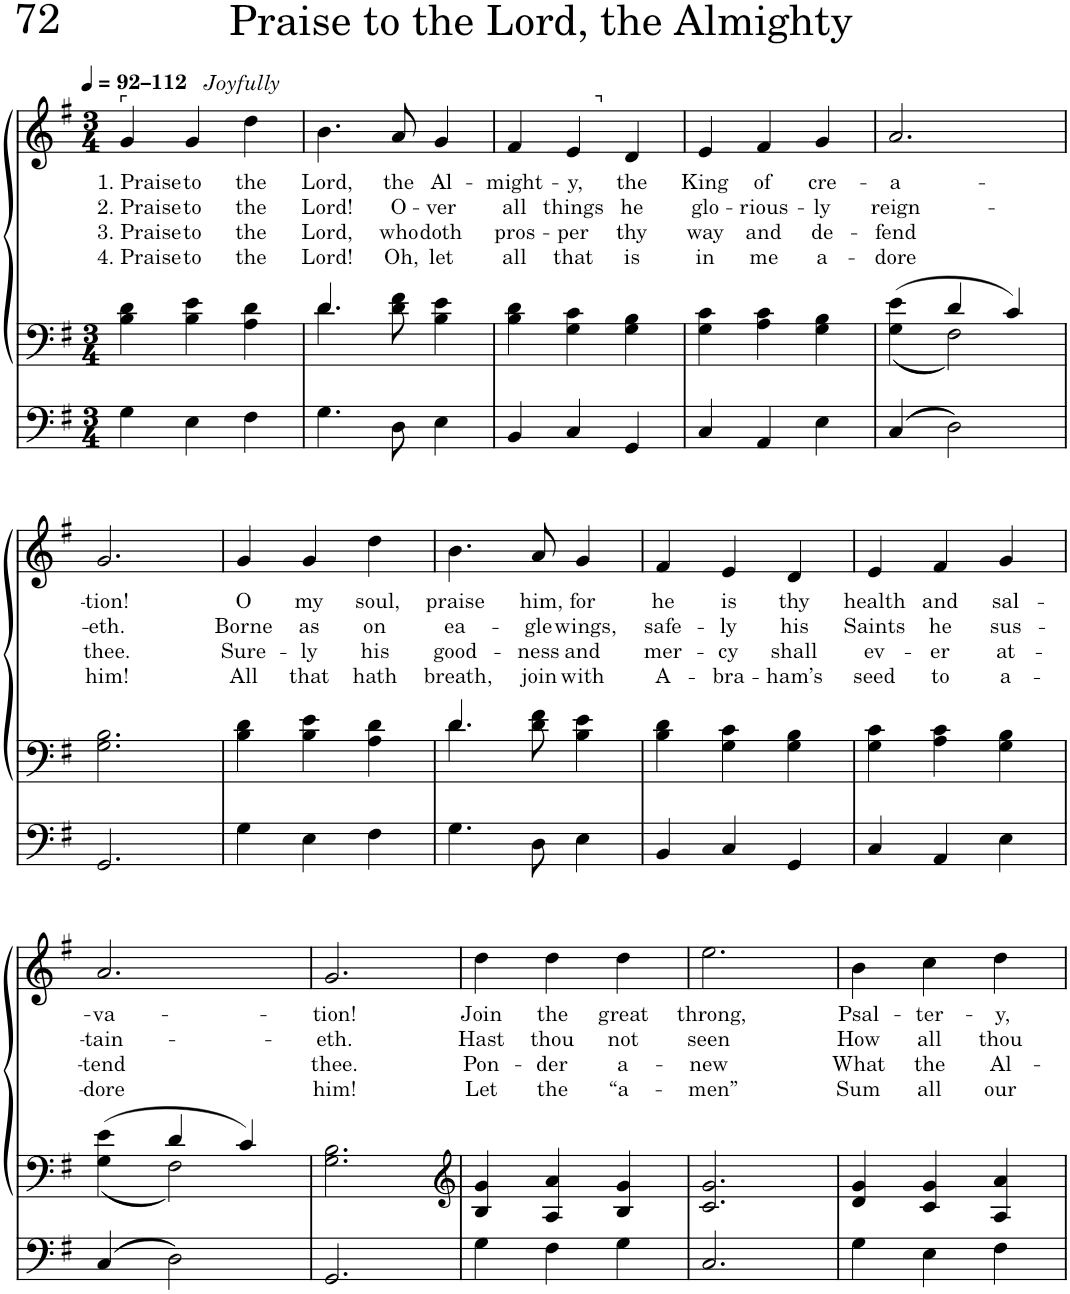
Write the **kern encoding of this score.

**kern	**kern	**kern	**text	**text	**text	**text
*part1	*part1	*part1	*part1	*part1	*part1	*part1
*staff3	*staff2	*staff1	*staff1	*staff1	*staff1	*staff1
*I"Organ	*	*	*	*	*	*
*I'Org.	*	*	*	*	*	*
*clefF4	*clefF4	*clefG2	*	*	*	*
*k[f#]	*k[f#]	*k[f#]	*	*	*	*
*M3/4	*M3/4	*M3/4	*	*	*	*
*MM92	*MM92	*MM92	*	*	*	*
=1	=1	=1	=1	=1	=1	=1
!	!	!LO:TX:a:t=⌜	!	!	!	!
!	!	!LO:TX:a:B:t=–112	!	!	!	!
!	!	!	!LO:LY:b	!LO:LY:b	!LO:LY:b	!LO:LY:b
*	*	*^	*	*	*	*
4G\	4B\ 4d\	4g/	4.ryy	1. Praise	2. Praise	3. Praise	4. Praise
!	!	!	!	!LO:LY:b	!LO:LY:b	!LO:LY:b	!LO:LY:b
4E\	4B\ 4e\	4g/	.	to	to	to	to
!	!	!	!LO:TX:a:i:t=Joyfully	!	!	!	!
.	.	.	4.ryy	.	.	.	.
!	!	!	!	!LO:LY:b	!LO:LY:b	!LO:LY:b	!LO:LY:b
4F#\	4A\ 4d\	4dd\	.	the	the	the	the
=2	=2	=2	=2	=2	=2	=2	=2
*	*^	*	*	*	*	*	*
!	!	!	!	!	!LO:LY:b	!LO:LY:b	!LO:LY:b	!LO:LY:b
*	*	*	*v	*v	*	*	*	*
4.G\	4.d/	4.d\	4.b\	Lord,	Lord!	Lord,	Lord!
!	!	!	!	!LO:LY:b	!LO:LY:b	!LO:LY:b	!LO:LY:b
8D\	8d\ 8f#\	4.ryy	8a/	the	O-	who	Oh,
!	!	!	!	!LO:LY:b	!LO:LY:b	!LO:LY:b	!LO:LY:b
4E\	4B\ 4e\	.	4g/	Al-	-ver	doth	let
*	*v	*v	*	*	*	*	*
=3	=3	=3	=3	=3	=3	=3
!	!	!	!LO:LY:b	!LO:LY:b	!LO:LY:b	!LO:LY:b
*	*	*^	*	*	*	*
4BB/	4B\ 4d\	4f#/	4.ryy	-might-	all	pros-	all
!	!	!	!	!LO:LY:b	!LO:LY:b	!LO:LY:b	!LO:LY:b
4C/	4G\ 4c\	4e/	.	-y,	things	-per	that
!	!	!	!LO:TX:a:t=⌝	!	!	!	!
.	.	.	4.ryy	.	.	.	.
!	!	!	!	!LO:LY:b	!LO:LY:b	!LO:LY:b	!LO:LY:b
4GG/	4G\ 4B\	4d/	.	the	he	thy	is
=4	=4	=4	=4	=4	=4	=4	=4
!	!	!	!	!LO:LY:b	!LO:LY:b	!LO:LY:b	!LO:LY:b
*	*	*v	*v	*	*	*	*
4C/	4G\ 4c\	4e/	King	glo-	way	in
!	!	!	!LO:LY:b	!LO:LY:b	!LO:LY:b	!LO:LY:b
4AA/	4A\ 4c\	4f#/	of	-rious-	and	me
!	!	!	!LO:LY:b	!LO:LY:b	!LO:LY:b	!LO:LY:b
4E\	4G\ 4B\	4g/	cre-	-ly	de-	a-
=5	=5	=5	=5	=5	=5	=5
*	*^	*	*	*	*	*
!	!	!	!	!LO:LY:b	!LO:LY:b	!LO:LY:b	!LO:LY:b
4C/	4G\ 4e\	4ryy	2.a/	-a-	reign-	-fend	-dore
2D\	4d/	2F#\	.	.	.	.	.
.	4c/	.	.	.	.	.	.
*	*v	*v	*	*	*	*	*
!!LO:LB:g=z
=6	=6	=6	=6	=6	=6	=6
!	!	!	!LO:LY:b	!LO:LY:b	!LO:LY:b	!LO:LY:b
2.GG/	2.G\ 2.B\	2.g/	-tion!	-eth.	thee.	him!
=7	=7	=7	=7	=7	=7	=7
!	!	!	!LO:LY:b	!LO:LY:b	!LO:LY:b	!LO:LY:b
4G\	4B\ 4d\	4g/	O	Borne	Sure-	All
!	!	!	!LO:LY:b	!LO:LY:b	!LO:LY:b	!LO:LY:b
4E\	4B\ 4e\	4g/	my	as	-ly	that
!	!	!	!LO:LY:b	!LO:LY:b	!LO:LY:b	!LO:LY:b
4F#\	4A\ 4d\	4dd\	soul,	on	his	hath
=8	=8	=8	=8	=8	=8	=8
*	*^	*	*	*	*	*
!	!	!	!	!LO:LY:b	!LO:LY:b	!LO:LY:b	!LO:LY:b
4.G\	4.d/	4.d\	4.b\	praise	ea-	good-	breath,
!	!	!	!	!LO:LY:b	!LO:LY:b	!LO:LY:b	!LO:LY:b
8D\	8d\ 8f#\	4.ryy	8a/	him,	-gle	-ness	join
!	!	!	!	!LO:LY:b	!LO:LY:b	!LO:LY:b	!LO:LY:b
4E\	4B\ 4e\	.	4g/	for	wings,	and	with
*	*v	*v	*	*	*	*	*
=9	=9	=9	=9	=9	=9	=9
!	!	!	!LO:LY:b	!LO:LY:b	!LO:LY:b	!LO:LY:b
4BB/	4B\ 4d\	4f#/	he	safe-	mer-	A-
!	!	!	!LO:LY:b	!LO:LY:b	!LO:LY:b	!LO:LY:b
4C/	4G\ 4c\	4e/	is	-ly	-cy	-bra-
!	!	!	!LO:LY:b	!LO:LY:b	!LO:LY:b	!LO:LY:b
4GG/	4G\ 4B\	4d/	thy	his	shall	-ham’s
=10	=10	=10	=10	=10	=10	=10
!	!	!	!LO:LY:b	!LO:LY:b	!LO:LY:b	!LO:LY:b
4C/	4G\ 4c\	4e/	health	Saints	ev-	seed
!	!	!	!LO:LY:b	!LO:LY:b	!LO:LY:b	!LO:LY:b
4AA/	4A\ 4c\	4f#/	and	he	-er	to
!	!	!	!LO:LY:b	!LO:LY:b	!LO:LY:b	!LO:LY:b
4E\	4G\ 4B\	4g/	sal-	sus-	at-	a-
!!LO:LB:g=z
=11	=11	=11	=11	=11	=11	=11
*	*^	*	*	*	*	*
!	!	!	!	!LO:LY:b	!LO:LY:b	!LO:LY:b	!LO:LY:b
4C/	4G\ 4e\	4ryy	2.a/	-va-	-tain-	-tend	-dore
2D\	4d/	2F#\	.	.	.	.	.
.	4c/	.	.	.	.	.	.
*	*v	*v	*	*	*	*	*
=12	=12	=12	=12	=12	=12	=12
!	!	!	!LO:LY:b	!LO:LY:b	!LO:LY:b	!LO:LY:b
2.GG/	2.G\ 2.B\	2.g/	-tion!	-eth.	thee.	him!
=13	=13	=13	=13	=13	=13	=13
*	*clefG2	*	*	*	*	*
!	!	!	!LO:LY:b	!LO:LY:b	!LO:LY:b	!LO:LY:b
4G\	4B/ 4g/	4dd\	Join	Hast	Pon-	Let
!	!	!	!LO:LY:b	!LO:LY:b	!LO:LY:b	!LO:LY:b
4F#\	4A/ 4a/	4dd\	the	thou	-der	the
!	!	!	!LO:LY:b	!LO:LY:b	!LO:LY:b	!LO:LY:b
4G\	4B/ 4g/	4dd\	great	not	a-	“a-
=14	=14	=14	=14	=14	=14	=14
!	!	!	!LO:LY:b	!LO:LY:b	!LO:LY:b	!LO:LY:b
2.C/	2.c/ 2.g/	2.ee\	throng,	seen	-new	-men”
=15	=15	=15	=15	=15	=15	=15
!	!	!	!LO:LY:b	!LO:LY:b	!LO:LY:b	!LO:LY:b
4G\	4d/ 4g/	4b\	Psal-	How	What	Sum
!	!	!	!LO:LY:b	!LO:LY:b	!LO:LY:b	!LO:LY:b
4E\	4c/ 4g/	4cc\	-ter-	all	the	all
!	!	!	!LO:LY:b	!LO:LY:b	!LO:LY:b	!LO:LY:b
4F#\	4A/ 4a/	4dd\	-y,	thou	Al-	our
=	=	=	=	=	=	=
*-	*-	*-	*-	*-	*-	*-
